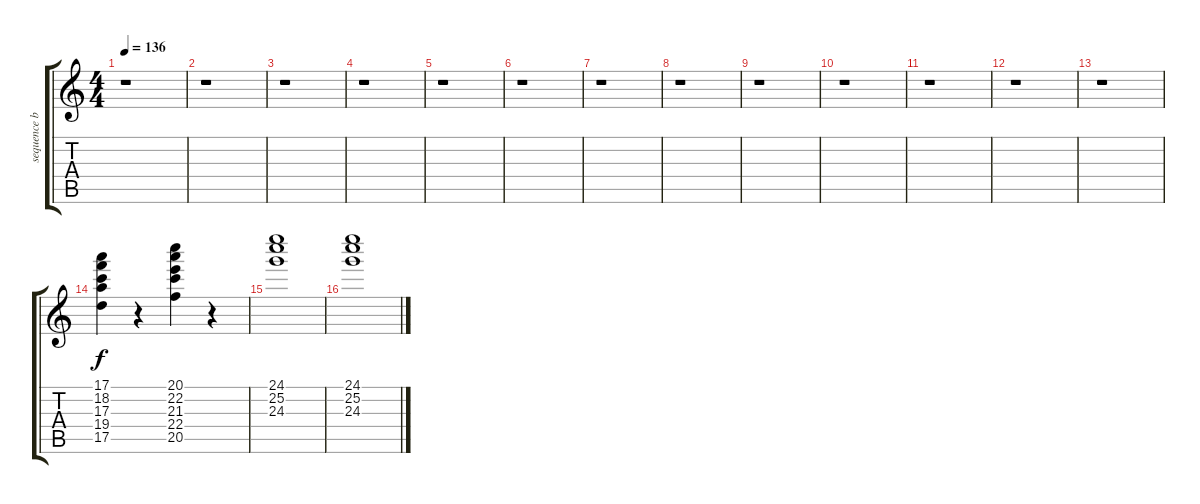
\track ("sequence by Andre the Boogiman" "sequence b") {instrument electricguitarjazz}
\staff {score tabs}
\tuning (E4 B3 G3 D3 A2 E2) {hide}
\ts (4 4)
\tempo 136
\clef g2
\ks c
r.1{dy f} |
r.1 |
r.1 |
r.1 |
r.1 |
r.1 |
r.1 |
r.1 |
r.1 |
r.1 |
r.1 |
r.1 |
r.1 |
(17.1 18.2 17.3 19.4 17.5).4 r.4 (20.1 22.2 21.3 22.4 20.5).4 r.4 |
(24.1 25.2 24.3).1 |
(24.1 25.2 24.3).1
